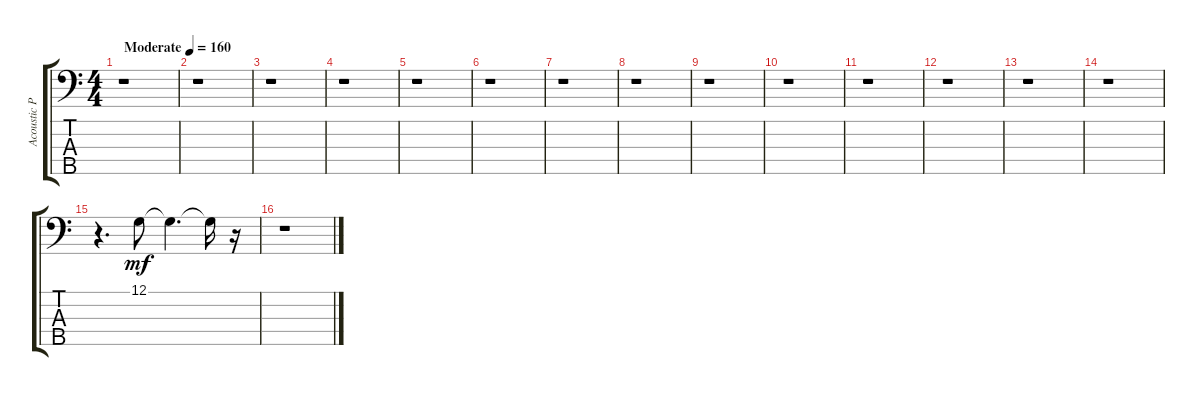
\track ("Acoustic Piano (Staff 2)" "Acoustic P") {instrument acousticgrandpiano}
\staff {score tabs}
\tuning (G2 D2 A1 E1 B0) {hide}
\ts (4 4)
\tempo (160 "Moderate")
\clef f4
\ks c
r.1{dy mf instrument acousticgrandpiano} |
r.1 |
r.1 |
r.1 |
r.1 |
r.1 |
r.1 |
r.1 |
r.1 |
r.1 |
r.1 |
r.1 |
r.1 |
r.1 |
r.4{d} 12.1.8 12.1{t}.4{d} 12.1{t}.16 r.16 |
r.1
